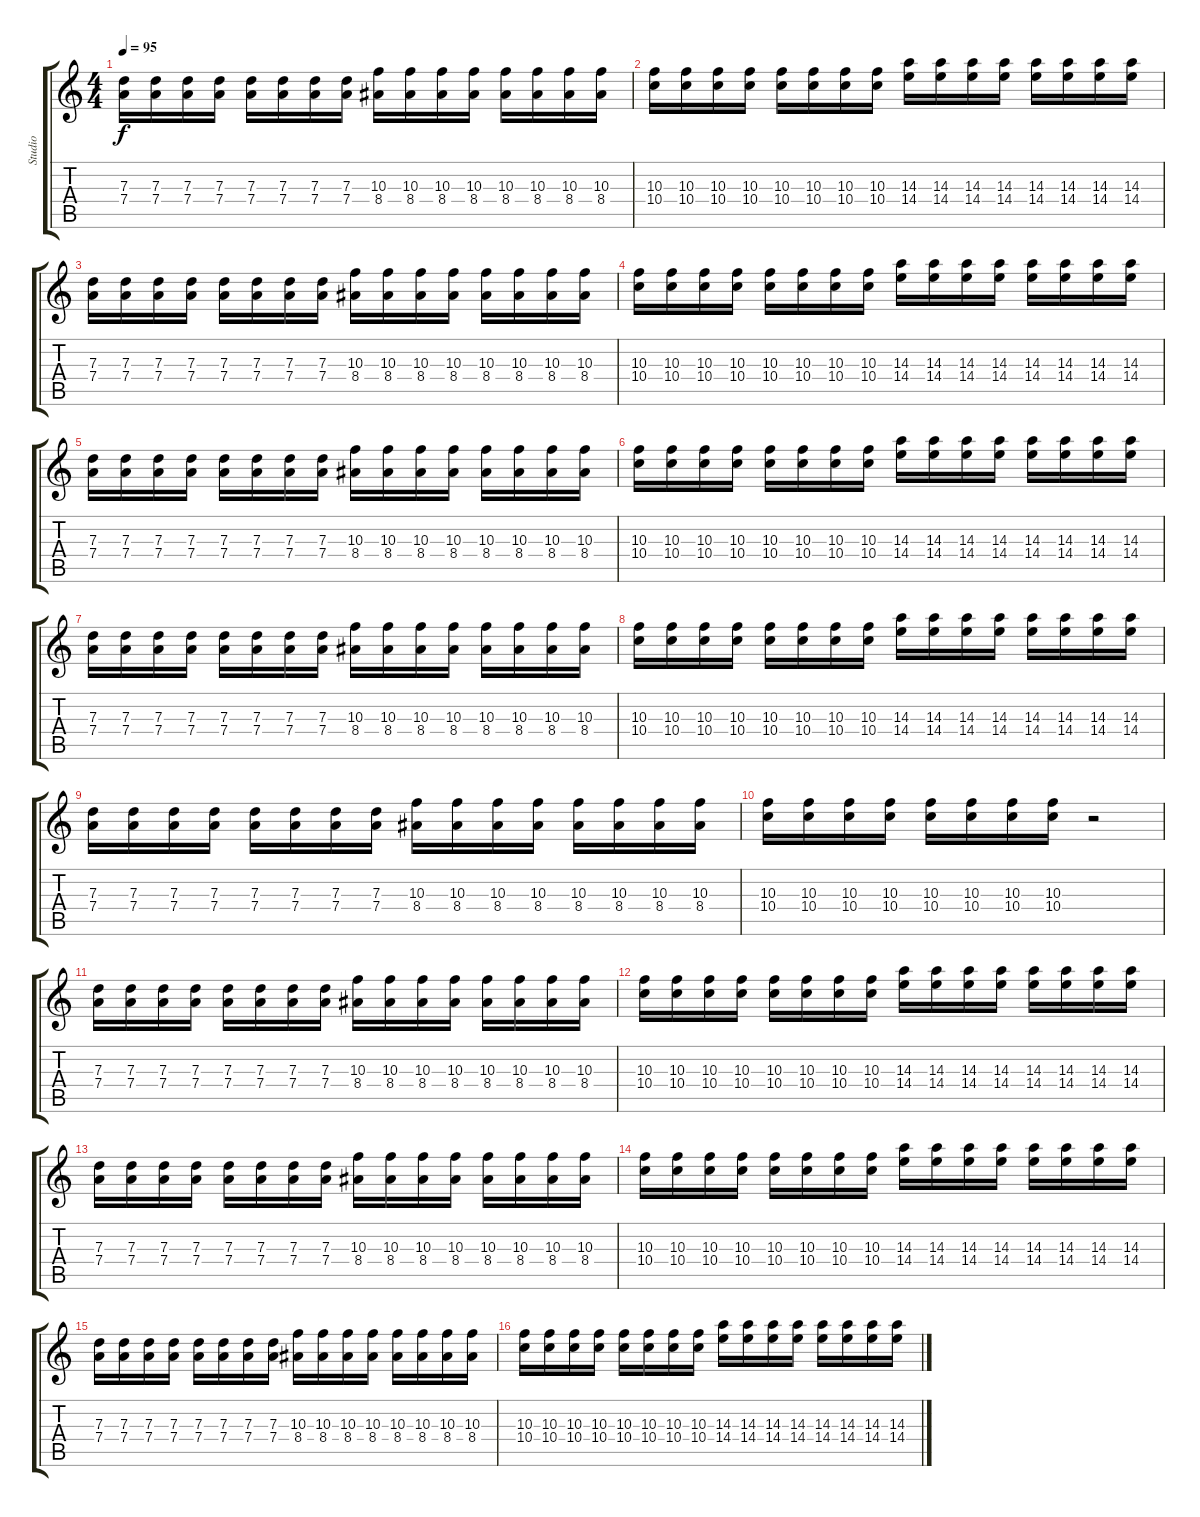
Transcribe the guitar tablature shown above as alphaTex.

\track ("Studio" "Studio") {instrument distortionguitar}
\staff {score tabs}
\tuning (E4 B3 G3 D3 A2 D2) {hide}
\ts (4 4)
\tempo 95
\clef g2
\ks c
(7.3 7.4).16{dy f} (7.3 7.4).16 (7.3 7.4).16 (7.3 7.4).16 (7.3 7.4).16 (7.3 7.4).16 (7.3 7.4).16 (7.3 7.4).16 (10.3 8.4).16 (10.3 8.4).16 (10.3 8.4).16 (10.3 8.4).16 (10.3 8.4).16 (10.3 8.4).16 (10.3 8.4).16 (10.3 8.4).16 |
(10.3 10.4).16 (10.3 10.4).16 (10.3 10.4).16 (10.3 10.4).16 (10.3 10.4).16 (10.3 10.4).16 (10.3 10.4).16 (10.3 10.4).16 (14.3 14.4).16 (14.3 14.4).16 (14.3 14.4).16 (14.3 14.4).16 (14.3 14.4).16 (14.3 14.4).16 (14.3 14.4).16 (14.3 14.4).16 |
(7.3 7.4).16 (7.3 7.4).16 (7.3 7.4).16 (7.3 7.4).16 (7.3 7.4).16 (7.3 7.4).16 (7.3 7.4).16 (7.3 7.4).16 (10.3 8.4).16 (10.3 8.4).16 (10.3 8.4).16 (10.3 8.4).16 (10.3 8.4).16 (10.3 8.4).16 (10.3 8.4).16 (10.3 8.4).16 |
(10.3 10.4).16 (10.3 10.4).16 (10.3 10.4).16 (10.3 10.4).16 (10.3 10.4).16 (10.3 10.4).16 (10.3 10.4).16 (10.3 10.4).16 (14.3 14.4).16 (14.3 14.4).16 (14.3 14.4).16 (14.3 14.4).16 (14.3 14.4).16 (14.3 14.4).16 (14.3 14.4).16 (14.3 14.4).16 |
(7.3 7.4).16 (7.3 7.4).16 (7.3 7.4).16 (7.3 7.4).16 (7.3 7.4).16 (7.3 7.4).16 (7.3 7.4).16 (7.3 7.4).16 (10.3 8.4).16 (10.3 8.4).16 (10.3 8.4).16 (10.3 8.4).16 (10.3 8.4).16 (10.3 8.4).16 (10.3 8.4).16 (10.3 8.4).16 |
(10.3 10.4).16 (10.3 10.4).16 (10.3 10.4).16 (10.3 10.4).16 (10.3 10.4).16 (10.3 10.4).16 (10.3 10.4).16 (10.3 10.4).16 (14.3 14.4).16 (14.3 14.4).16 (14.3 14.4).16 (14.3 14.4).16 (14.3 14.4).16 (14.3 14.4).16 (14.3 14.4).16 (14.3 14.4).16 |
(7.3 7.4).16 (7.3 7.4).16 (7.3 7.4).16 (7.3 7.4).16 (7.3 7.4).16 (7.3 7.4).16 (7.3 7.4).16 (7.3 7.4).16 (10.3 8.4).16 (10.3 8.4).16 (10.3 8.4).16 (10.3 8.4).16 (10.3 8.4).16 (10.3 8.4).16 (10.3 8.4).16 (10.3 8.4).16 |
(10.3 10.4).16 (10.3 10.4).16 (10.3 10.4).16 (10.3 10.4).16 (10.3 10.4).16 (10.3 10.4).16 (10.3 10.4).16 (10.3 10.4).16 (14.3 14.4).16 (14.3 14.4).16 (14.3 14.4).16 (14.3 14.4).16 (14.3 14.4).16 (14.3 14.4).16 (14.3 14.4).16 (14.3 14.4).16 |
(7.3 7.4).16 (7.3 7.4).16 (7.3 7.4).16 (7.3 7.4).16 (7.3 7.4).16 (7.3 7.4).16 (7.3 7.4).16 (7.3 7.4).16 (10.3 8.4).16 (10.3 8.4).16 (10.3 8.4).16 (10.3 8.4).16 (10.3 8.4).16 (10.3 8.4).16 (10.3 8.4).16 (10.3 8.4).16 |
(10.3 10.4).16 (10.3 10.4).16 (10.3 10.4).16 (10.3 10.4).16 (10.3 10.4).16 (10.3 10.4).16 (10.3 10.4).16 (10.3 10.4).16 r.2 |
(7.3 7.4).16 (7.3 7.4).16 (7.3 7.4).16 (7.3 7.4).16 (7.3 7.4).16 (7.3 7.4).16 (7.3 7.4).16 (7.3 7.4).16 (10.3 8.4).16 (10.3 8.4).16 (10.3 8.4).16 (10.3 8.4).16 (10.3 8.4).16 (10.3 8.4).16 (10.3 8.4).16 (10.3 8.4).16 |
(10.3 10.4).16 (10.3 10.4).16 (10.3 10.4).16 (10.3 10.4).16 (10.3 10.4).16 (10.3 10.4).16 (10.3 10.4).16 (10.3 10.4).16 (14.3 14.4).16 (14.3 14.4).16 (14.3 14.4).16 (14.3 14.4).16 (14.3 14.4).16 (14.3 14.4).16 (14.3 14.4).16 (14.3 14.4).16 |
(7.3 7.4).16 (7.3 7.4).16 (7.3 7.4).16 (7.3 7.4).16 (7.3 7.4).16 (7.3 7.4).16 (7.3 7.4).16 (7.3 7.4).16 (10.3 8.4).16 (10.3 8.4).16 (10.3 8.4).16 (10.3 8.4).16 (10.3 8.4).16 (10.3 8.4).16 (10.3 8.4).16 (10.3 8.4).16 |
(10.3 10.4).16 (10.3 10.4).16 (10.3 10.4).16 (10.3 10.4).16 (10.3 10.4).16 (10.3 10.4).16 (10.3 10.4).16 (10.3 10.4).16 (14.3 14.4).16 (14.3 14.4).16 (14.3 14.4).16 (14.3 14.4).16 (14.3 14.4).16 (14.3 14.4).16 (14.3 14.4).16 (14.3 14.4).16 |
(7.3 7.4).16 (7.3 7.4).16 (7.3 7.4).16 (7.3 7.4).16 (7.3 7.4).16 (7.3 7.4).16 (7.3 7.4).16 (7.3 7.4).16 (10.3 8.4).16 (10.3 8.4).16 (10.3 8.4).16 (10.3 8.4).16 (10.3 8.4).16 (10.3 8.4).16 (10.3 8.4).16 (10.3 8.4).16 |
(10.3 10.4).16 (10.3 10.4).16 (10.3 10.4).16 (10.3 10.4).16 (10.3 10.4).16 (10.3 10.4).16 (10.3 10.4).16 (10.3 10.4).16 (14.3 14.4).16 (14.3 14.4).16 (14.3 14.4).16 (14.3 14.4).16 (14.3 14.4).16 (14.3 14.4).16 (14.3 14.4).16 (14.3 14.4).16
